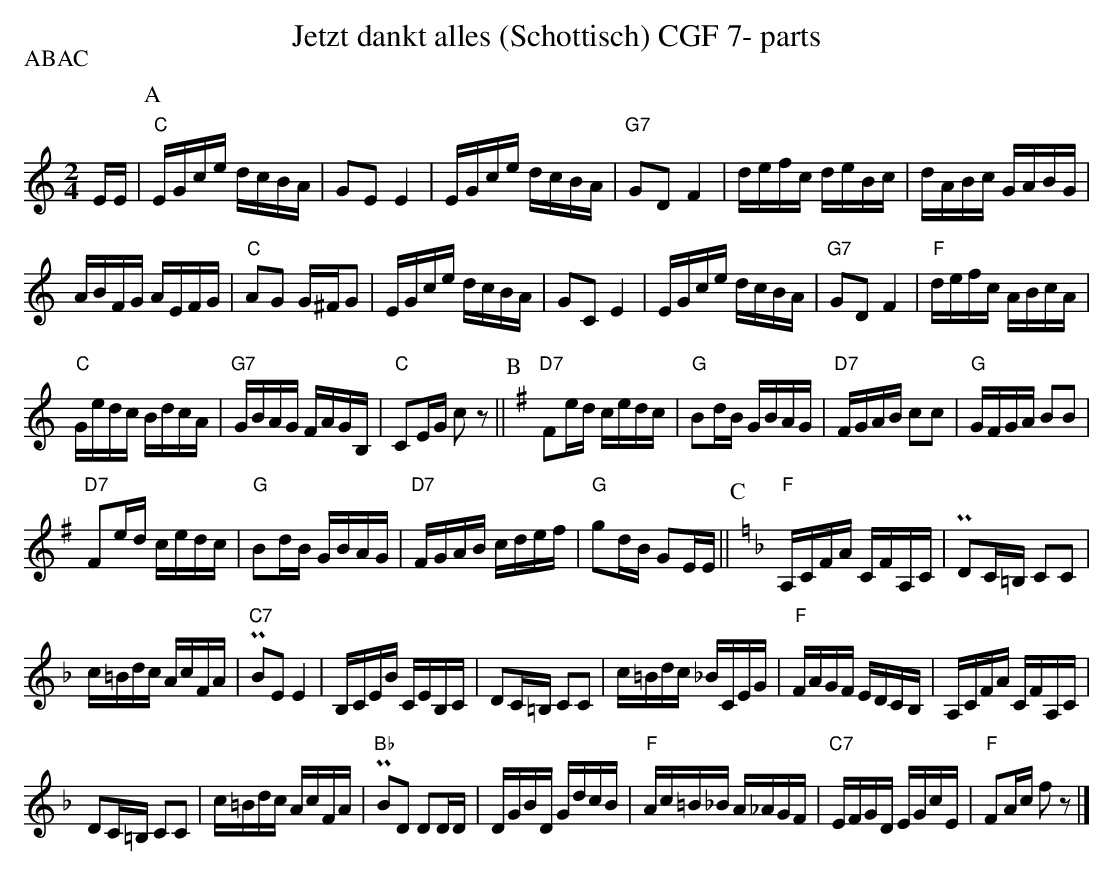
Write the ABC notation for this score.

X:1
T:Jetzt dankt alles (Schottisch) CGF 7- parts
M:2/4
L:1/16
P:ABAC
K:Cmaj%%MIDI gchordon
EE |[P:A] "C"EGce dcBA | G2E2 E4 | EGce dcBA | "G7"G2D2 F4 | defc deBc | dABc GABG |
ABFG AEFG | "C"A2G2 G^FG2 | EGce dcBA | G2C2 E4 | EGce dcBA | "G7"G2D2 F4 | "F"defc ABcA |
"C"Gedc BdcA | "G7"GBAG FAGB, | "C"C2EG c2 z2 ||[P:B] [K:Gmaj]"D7"F2ed cedc | "G"B2dB GBAG | "D7"FGAB c2c2 | "G"GFGA B2B2 |
"D7"F2ed cedc | "G"B2dB GBAG | "D7"FGAB cdef | "G"g2dB G2EE ||[P:C] [K:Fmaj] "F"A,CFA CFA,C | PD2C=B, C2C2 |
c=Bdc AcFA |"C7"PB2E2 E4 | B,CEB CEB,C | D2C=B, C2C2 | c=Bdc _BCEG | "F"FAGF EDCB, | A,CFA CFA,C |
D2C=B, C2C2 | c=Bdc AcFA |"Bb"PB2D2 D2DD | DGBD GdcB | "F"Ac=B_B A_AGF | "C7"EFGD EGcE | "F"F2Ac f2 z2 |]
